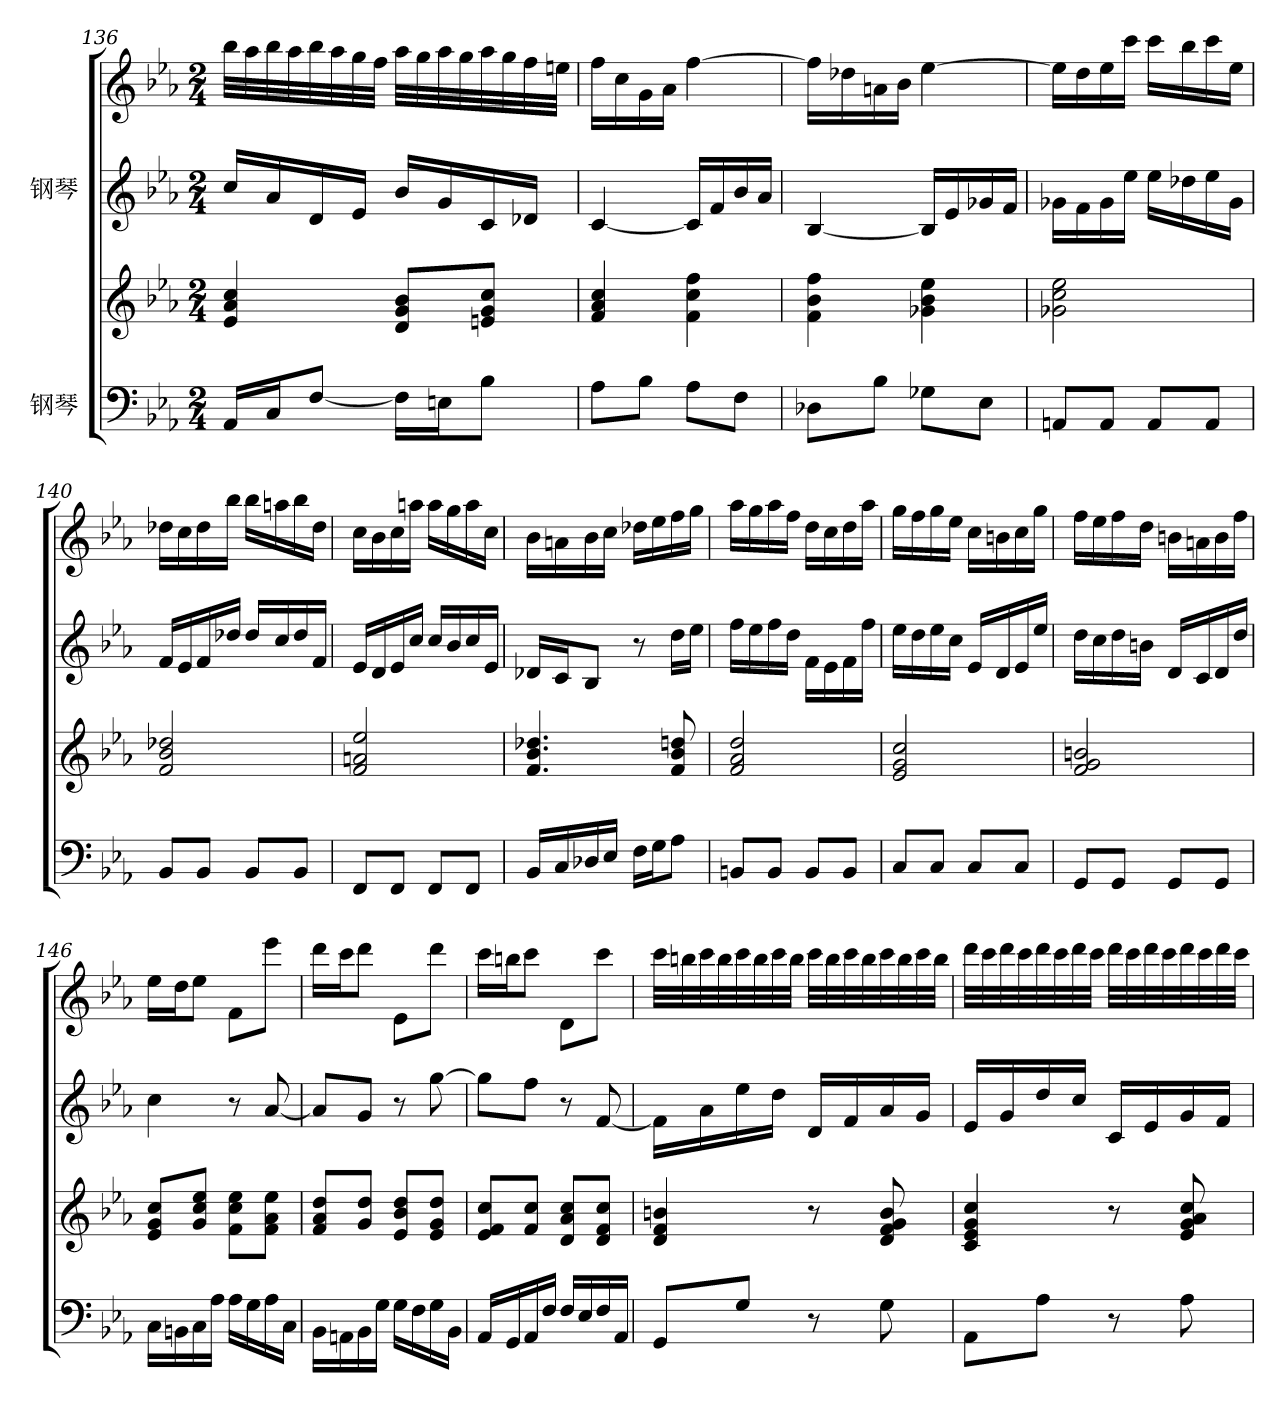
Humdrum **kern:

**kern	**kern	**kern	**kern
*part2	*part2	*part1	*part1
*staff4	*staff3	*staff2	*staff1
*I"钢琴	*	*I"钢琴	*
*clefF4	*clefG2	*clefG2	*clefG2
*k[b-e-a-]	*k[b-e-a-]	*k[b-e-a-]	*k[b-e-a-]
*M2/4	*M2/4	*M2/4	*M2/4
=136	=136	=136	=136
16AA-/LL	4e-/ 4a-/ 4cc/	16cc/LL	32bb-\LLL
.	.	.	32aa-\
16C/J	.	16a-/	32bb-\
.	.	.	32aa-\
[8F/J	.	16d/	32bb-\
.	.	.	32aa-\
.	.	16e-/JJ	32gg\
.	.	.	32ff\JJJ
16F\LL]	8d/ 8g/ 8b-/L	16b-/LL	32aa-\LLL
.	.	.	32gg\
16En\J	.	16g/	32aa-\
.	.	.	32gg\
8B-\J	8en/ 8g/ 8cc/J	16c/	32aa-\
.	.	.	32gg\
.	.	16d-X/JJ	32ff\
.	.	.	32een\JJJ
!!LO:LB:g=z
=137	=137	=137	=137
8A-\L	4f/ 4a-/ 4cc/	[4c/	16ff\LL
.	.	.	16cc\
8B-\J	.	.	16g\
.	.	.	16a-\JJ
8A-\L	4f\ 4cc\ 4ff\	16c/LL]	[4ff\
.	.	16f/	.
8F\J	.	16b-/	.
.	.	16a-/JJ	.
=138	=138	=138	=138
8D-X\L	4f\ 4b-\ 4ff\	[4B-/	16ff\LL]
.	.	.	16dd-X\
8B-\J	.	.	16an\
.	.	.	16b-\JJ
8G-X\L	4g-X\ 4b-\ 4ee-\	16B-/LL]	[4ee-\
.	.	16e-/	.
8E-\J	.	16g-X/	.
.	.	16f/JJ	.
=139	=139	=139	=139
8AAn/L	2g-X\ 2cc\ 2ee-\	16g-X\LL	16ee-\LL]
.	.	16f\	16dd\
8AA/J	.	16g-\	16ee-\
.	.	16ee-\JJ	16ccc\JJ
8AA/L	.	16ee-\LL	16ccc\LL
.	.	16dd-X\	16bb-\
8AA/J	.	16ee-\	16ccc\
.	.	16g-\JJ	16ee-\JJ
=140	=140	=140	=140
8BB-/L	2f/ 2b-/ 2dd-X/	16f/LL	16dd-X\LL
.	.	16e-/	16cc\
8BB-/J	.	16f/	16dd-\
.	.	16dd-X/JJ	16bb-\JJ
8BB-/L	.	16dd-/LL	16bb-\LL
.	.	16cc/	16aan\
8BB-/J	.	16dd-/	16bb-\
.	.	16f/JJ	16dd-\JJ
!!LO:PB:g=z
=141	=141	=141	=141
8FF/L	2f/ 2an/ 2ee-/	16e-/LL	16cc\LL
.	.	16d/	16b-\
8FF/J	.	16e-/	16cc\
.	.	16cc/JJ	16aan\JJ
8FF/L	.	16cc/LL	16aa\LL
.	.	16b-/	16gg\
8FF/J	.	16cc/	16aa\
.	.	16e-/JJ	16cc\JJ
=142	=142	=142	=142
16BB-/LL	4.f/ 4.b-/ 4.dd-X/	16d-X/LL	16b-\LL
16C/	.	16c/J	16an\
16D-X/	.	8B-/J	16b-\
16E-/JJ	.	.	16cc\JJ
16F\LL	.	8r	16dd-X\LL
16G\J	.	.	16ee-\
8A-\J	8f/ 8b-/ 8ddn/	16dd\LL	16ff\
.	.	16ee-\JJ	16gg\JJ
=143	=143	=143	=143
8BBn/L	2f/ 2a-/ 2dd/	16ff\LL	16aa-\LL
.	.	16ee-\	16gg\
8BB/J	.	16ff\	16aa-\
.	.	16dd\JJ	16ff\JJ
8BB/L	.	16f\LL	16dd\LL
.	.	16e-\	16cc\
8BB/J	.	16f\	16dd\
.	.	16ff\JJ	16aa-\JJ
=144	=144	=144	=144
8C/L	2e-/ 2g/ 2cc/	16ee-\LL	16gg\LL
.	.	16dd\	16ff\
8C/J	.	16ee-\	16gg\
.	.	16cc\JJ	16ee-\JJ
8C/L	.	16e-/LL	16cc\LL
.	.	16d/	16bn\
8C/J	.	16e-/	16cc\
.	.	16ee-/JJ	16gg\JJ
!!LO:LB:g=z
=145	=145	=145	=145
8GG/L	2f/ 2g/ 2bn/	16dd\LL	16ff\LL
.	.	16cc\	16ee-\
8GG/J	.	16dd\	16ff\
.	.	16bn\JJ	16dd\JJ
8GG/L	.	16d/LL	16bn\LL
.	.	16c/	16an\
8GG/J	.	16d/	16b\
.	.	16dd/JJ	16ff\JJ
=146	=146	=146	=146
16C\LL	8e-/ 8g/ 8cc/L	4cc\	16ee-\LL
16BBn\	.	.	16dd\J
16C\	8g/ 8cc/ 8ee-/J	.	8ee-\J
16A-\JJ	.	.	.
16A-\LL	8f\ 8cc\ 8ee-\L	8r	8f\L
16G\	.	.	.
16A-\	8f\ 8a-\ 8ee-\J	[8a-/	8eee-\J
16C\JJ	.	.	.
=147	=147	=147	=147
16BB-\LL	8f/ 8a-/ 8dd/L	8a-/L]	16ddd\LL
16AAn\	.	.	16ccc\J
16BB-\	8g/ 8dd/J	8g/J	8ddd\J
16G\JJ	.	.	.
16G\LL	8e-/ 8b-/ 8dd/L	8r	8e-\L
16F\	.	.	.
16G\	8e-/ 8g/ 8dd/J	[8gg\	8ddd\J
16BB-\JJ	.	.	.
=148	=148	=148	=148
16AA-/LL	8e-/ 8f/ 8cc/L	8gg\L]	16ccc\LL
16GG/	.	.	16bbn\J
16AA-/	8f/ 8cc/J	8ff\J	8ccc\J
16F/JJ	.	.	.
16F/LL	8d/ 8a-/ 8cc/L	8r	8d\L
16E-/	.	.	.
16F/	8d/ 8f/ 8cc/J	[8f/	8ccc\J
16AA-/JJ	.	.	.
!!LO:LB:g=z
=149	=149	=149	=149
8GG/L	4d/ 4f/ 4bn/	16f\LL]	32ccc\LLL
.	.	.	32bbn\
.	.	16a-\	32ccc\
.	.	.	32bb\
8G/J	.	16ee-\	32ccc\
.	.	.	32bb\
.	.	16dd\JJ	32ccc\
.	.	.	32bb\JJJ
8r	8r	16d/LL	32ccc\LLL
.	.	.	32bb\
.	.	16f/	32ccc\
.	.	.	32bb\
8G\	8d/ 8f/ 8g/ 8b/	16a-/	32ccc\
.	.	.	32bb\
.	.	16g/JJ	32ccc\
.	.	.	32bb\JJJ
!!LO:PB:g=z
=150	=150	=150	=150
8AA-\L	4c/ 4e-/ 4g/ 4cc/	16e-/LL	32ddd\LLL
.	.	.	32ccc\
.	.	16g/	32ddd\
.	.	.	32ccc\
8A-\J	.	16dd/	32ddd\
.	.	.	32ccc\
.	.	16cc/JJ	32ddd\
.	.	.	32ccc\JJJ
8r	8r	16c/LL	32ddd\LLL
.	.	.	32ccc\
.	.	16e-/	32ddd\
.	.	.	32ccc\
8A-\	8e-/ 8g/ 8a-/ 8cc/	16g/	32ddd\
.	.	.	32ccc\
.	.	16f/JJ	32ddd\
.	.	.	32ccc\JJJ
=	=	=	=
*-	*-	*-	*-
